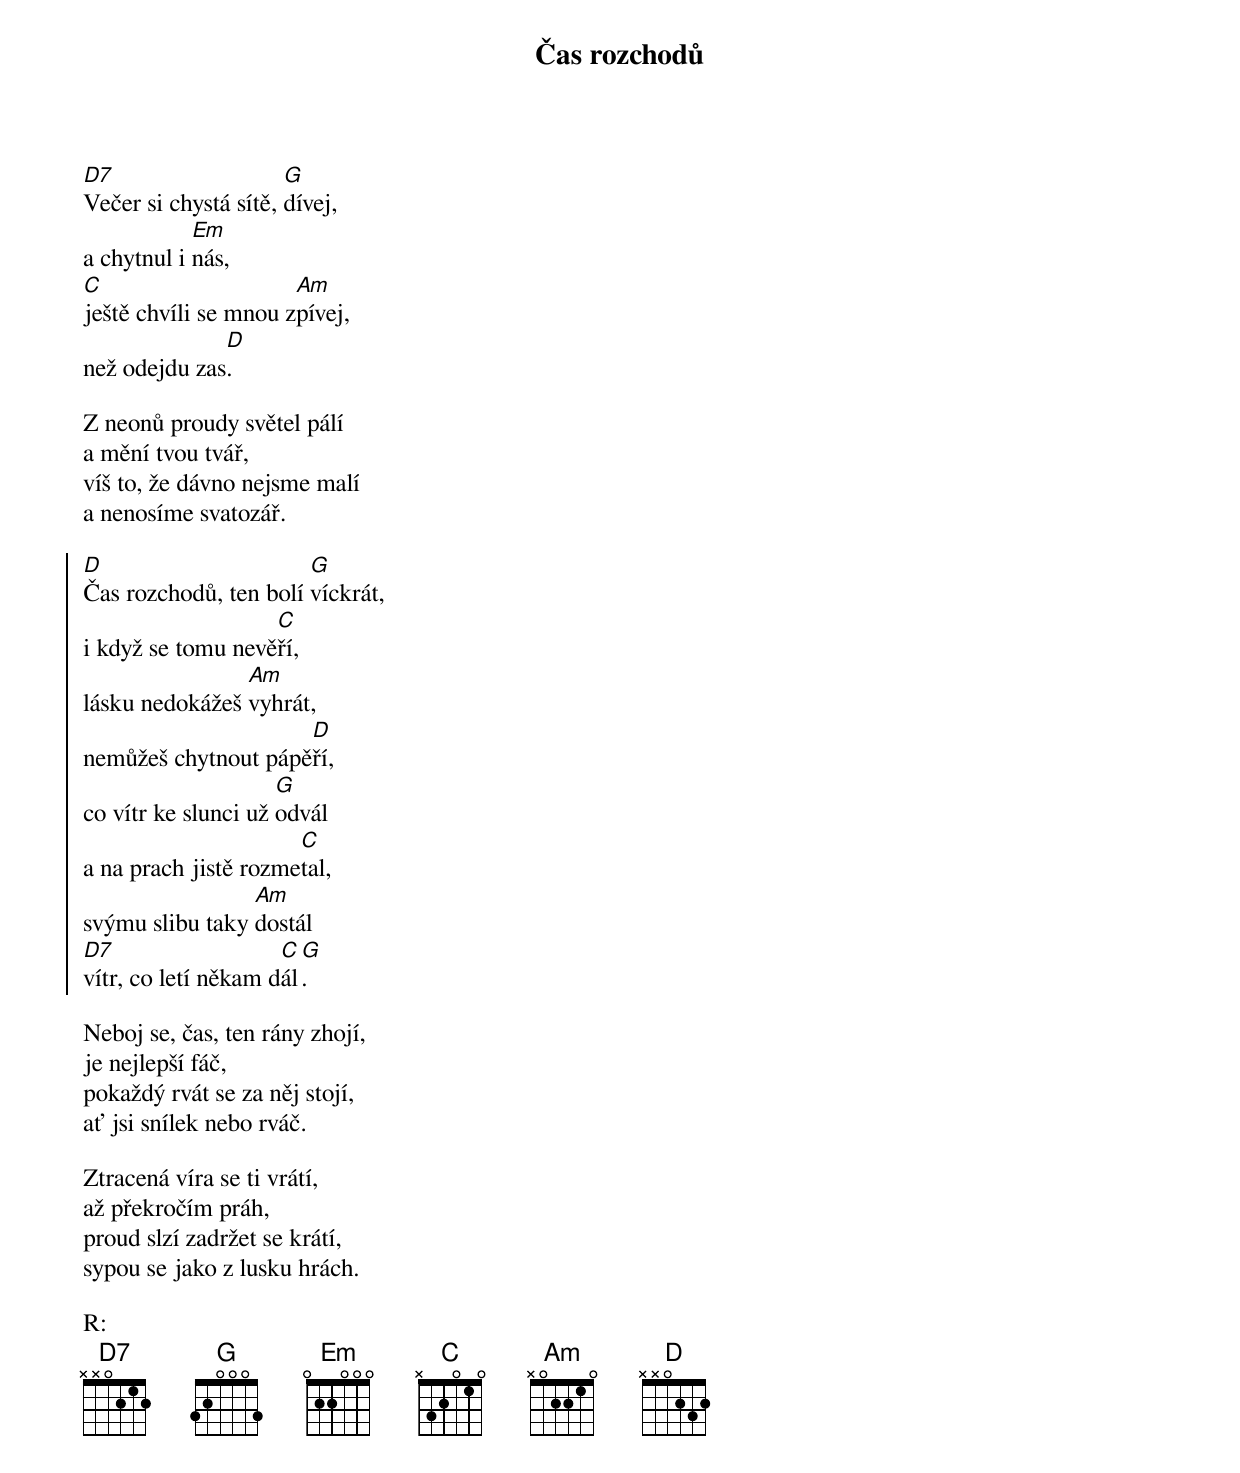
{title: Čas rozchodů}
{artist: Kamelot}

[D7]Večer si chystá sítě, [G]dívej,
a chytnul i [Em]nás,
[C]ještě chvíli se mnou z[Am]pívej,
než odejdu zas[D].

Z neonů proudy světel pálí
a mění tvou tvář,
víš to, že dávno nejsme malí
a nenosíme svatozář.

{soc}
[D]Čas rozchodů, ten bolí [G]víckrát,
i když se tomu nevě[C]ří,
lásku nedokážeš [Am]vyhrát,
nemůžeš chytnout pápě[D]ří,
co vítr ke slunci už [G]odvál
a na prach jistě rozme[C]tal,
svýmu slibu taky [Am]dostál
[D7]vítr, co letí někam d[C]ál[G].
{eoc}

Neboj se, čas, ten rány zhojí,
je nejlepší fáč,
pokaždý rvát se za něj stojí,
ať jsi snílek nebo rváč.

Ztracená víra se ti vrátí,
až překročím práh,
proud slzí zadržet se krátí,
sypou se jako z lusku hrách.

R:
